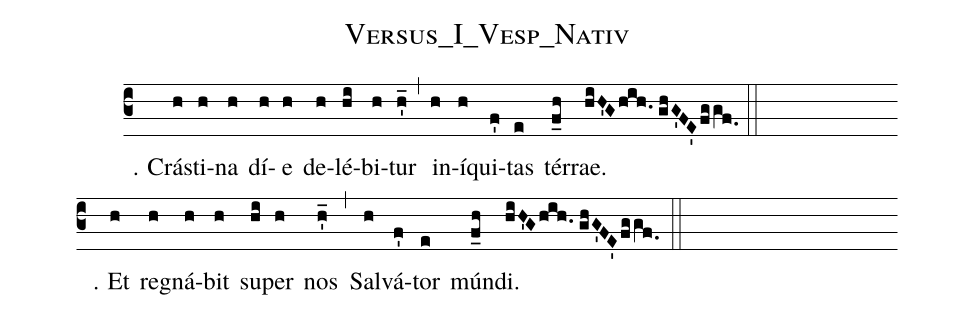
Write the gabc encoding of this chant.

name:Versus_I_Vesp_Nativ;
%%
(c3) ℣ . Crá(h)sti(h)na(h) dí(h)e(h) de(h)lé(hi)bi(h)tur(h_') (,) in(h)í(h)qui(f')tas(e) tér(f_h)rae.(hiH'G/hih.//ghG'FE'/fggf.0) (::) (Z-) ℟ . Et(h) re(h)gná(h)bit(h) su(hi)per(h) nos(h_') (,) Sal(h)vá(f')tor(e) mún(f_h)di.(hiH'G/hih.//ghG'FE'/fggf.0) (::)
